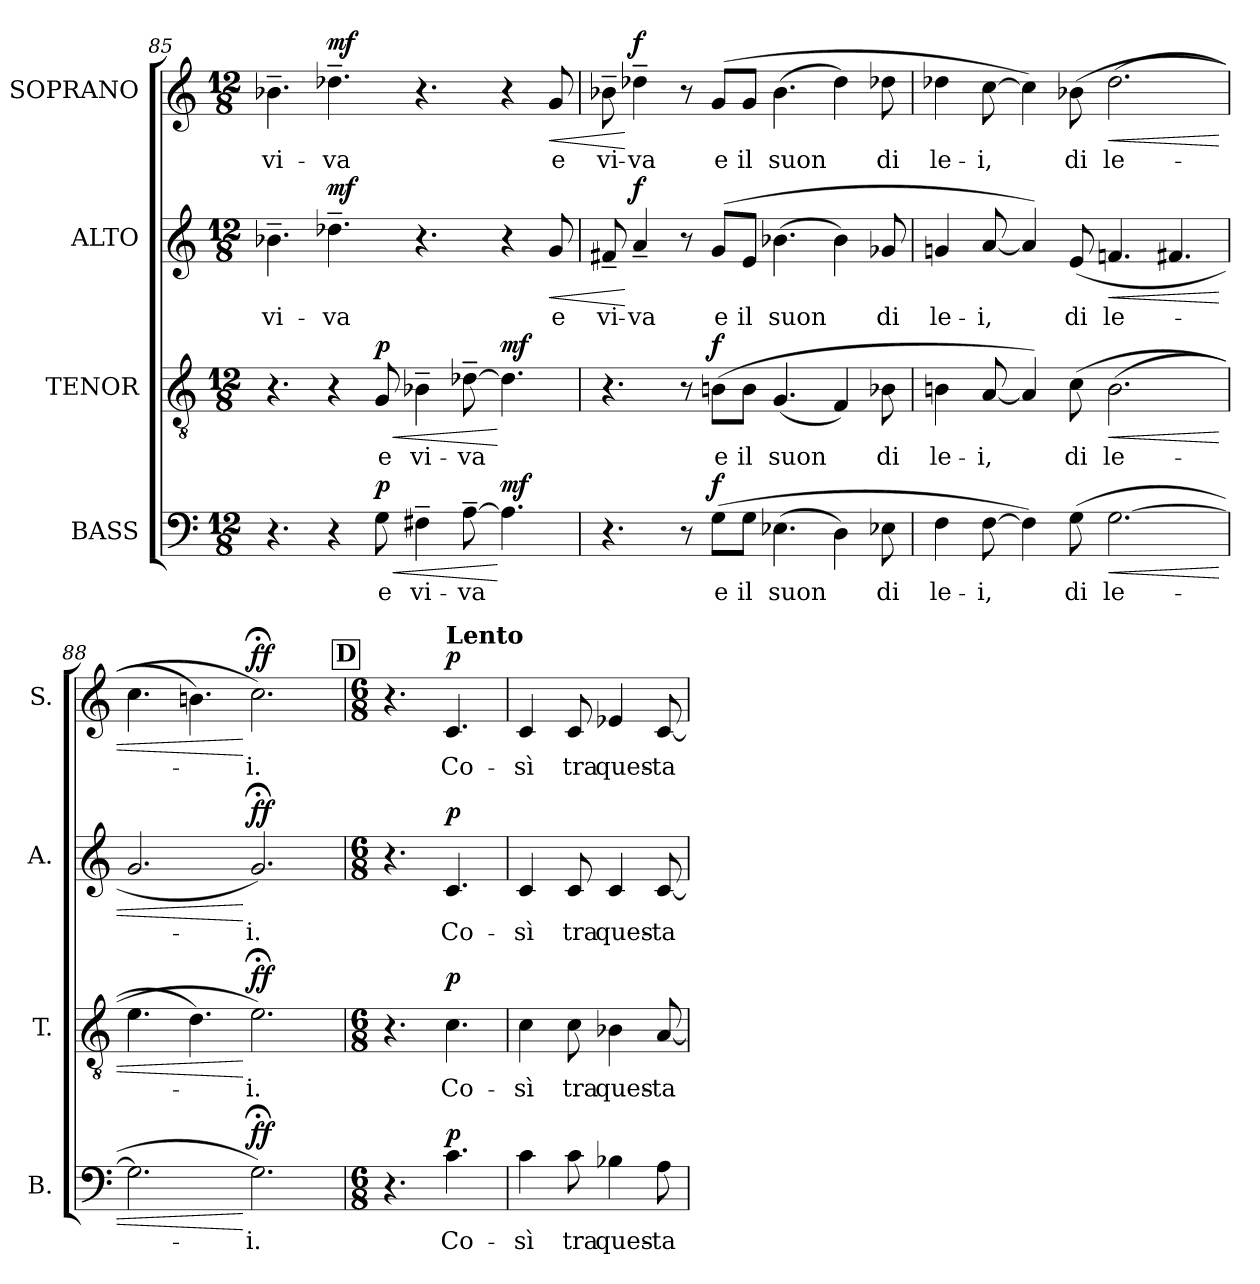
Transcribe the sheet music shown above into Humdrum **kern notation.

**kern	**text	**dynam	**kern	**text	**dynam	**kern	**text	**dynam	**kern	**text	**dynam
*part4	*part4	*part4	*part3	*part3	*part3	*part2	*part2	*part2	*part1	*part1	*part1
*staff4	*staff4	*staff4	*staff3	*staff3	*staff3	*staff2	*staff2	*staff2	*staff1	*staff1	*staff1
*I"BASS	*	*	*I"TENOR	*	*	*I"ALTO	*	*	*I"SOPRANO	*	*
*I'B.	*	*	*I'T.	*	*	*I'A.	*	*	*I'S.	*	*
*clefF4	*	*	*clefGv2	*	*	*clefG2	*	*	*clefG2	*	*
*	*	*	*ITrd7c12	*	*	*	*	*	*	*	*
*k[]	*	*	*k[]	*	*	*k[]	*	*	*k[]	*	*
*C:	*	*	*C:	*	*	*C:	*	*	*C:	*	*
*M12/8	*	*	*M12/8	*	*	*M12/8	*	*	*M12/8	*	*
=85	=85	=85	=85	=85	=85	=85	=85	=85	=85	=85	=85
!	!	!	!	!	!	!	!LO:LY:b:color=#000000	!	!	!	!
!	!	!	!	!	!	!	!	!	!	!LO:LY:b:color=#000000	!
4.r	.	.	4.r	.	.	4.b-X~i\	vi-	.	4.b-X~i\	vi-	.
!	!	!	!	!	!	!	!LO:LY:b:color=#000000	!	!	!	!
!	!	!	!	!	!	!	!	!	!	!LO:LY:b:color=#000000	!
4r	.	.	4r	.	.	4.dd-X~i\	-va	mf	4.dd-X~i\	-va	mf
!	!LO:LY:b:color=#000000	!LO:HP:b	!	!	!	!	!	!	!	!	!
!	!	!	!	!LO:LY:b:color=#000000	!LO:HP:b	!	!	!	!	!	!
8Gi\	e	< p	8GGi/	e	< p	.	.	.	.	.	.
!	!LO:LY:b:color=#000000	!	!	!	!	!	!	!	!	!	!
!	!	!	!	!LO:LY:b:color=#000000	!	!	!	!	!	!	!
4F#X~i\	vi-	.	4BB-X~i\	vi-	.	4.r	.	.	4.r	.	.
!	!LO:LY:b:color=#000000	!	!	!	!	!	!	!	!	!	!
!	!	!	!	!LO:LY:b:color=#000000	!	!	!	!	!	!	!
[>8A~i\	-va	.	[>8D-X~i\	-va	.	.	.	.	.	.	.
4.Ai\]	.	[ mf	4.D-i\]	.	[ mf	4r	.	.	4r	.	.
!	!	!	!	!	!	!	!LO:LY:b:color=#000000	!LO:HP:b	!	!	!
!	!	!	!	!	!	!	!	!	!	!LO:LY:b:color=#000000	!LO:HP:b
.	.	.	.	.	.	8gi/	e	<	8gi/	e	<
=86	=86	=86	=86	=86	=86	=86	=86	=86	=86	=86	=86
!	!	!	!	!	!	!	!LO:LY:b:color=#000000	!	!	!	!
!	!	!	!	!	!	!	!	!	!	!LO:LY:b:color=#000000	!
4.r	.	.	4.r	.	.	8f#X~i/	vi-	.	8b-X~i\	vi-	.
!	!	!	!	!	!	!	!LO:LY:b:color=#000000	!	!	!	!
!	!	!	!	!	!	!	!	!	!	!LO:LY:b:color=#000000	!
.	.	.	.	.	.	4a~i/	-va	[ f	4dd-X~i\	-va	[ f
8r	.	.	8r	.	.	8r	.	.	8r	.	.
!	!LO:LY:b:color=#000000	!	!	!	!	!	!	!	!	!	!
!	!	!	!	!LO:LY:b:color=#000000	!	!	!	!	!	!	!
!	!	!	!	!	!	!	!LO:LY:b:color=#000000	!	!	!	!
!	!	!	!	!	!	!	!	!	!	!LO:LY:b:color=#000000	!
(8Gi\L	e	f	(8BBni\L	e	f	(8gi/L	e	.	(8gi/L	e	.
!	!LO:LY:b:color=#000000	!	!	!	!	!	!	!	!	!	!
!	!	!	!	!LO:LY:b:color=#000000	!	!	!	!	!	!	!
!	!	!	!	!	!	!	!LO:LY:b:color=#000000	!	!	!	!
!	!	!	!	!	!	!	!	!	!	!LO:LY:b:color=#000000	!
8Gi\J	il	.	8BBi\J	il	.	8ei/J	il	.	8gi/J	il	.
!	!LO:LY:b:color=#000000	!	!	!	!	!	!	!	!	!	!
!	!	!	!	!LO:LY:b:color=#000000	!	!	!	!	!	!	!
!	!	!	!	!	!	!	!LO:LY:b:color=#000000	!	!	!	!
!	!	!	!	!	!	!	!	!	!	!LO:LY:b:color=#000000	!
(4.E-Xi\	suon	.	(4.GGi/	suon	.	(4.b-Xi\	suon	.	(4.b-i\	suon	.
4Di\)	.	.	4FFi/)	.	.	4b-i\)	.	.	4dd-i\)	.	.
!	!LO:LY:b:color=#000000	!	!	!	!	!	!	!	!	!	!
!	!	!	!	!LO:LY:b:color=#000000	!	!	!	!	!	!	!
!	!	!	!	!	!	!	!LO:LY:b:color=#000000	!	!	!	!
!	!	!	!	!	!	!	!	!	!	!LO:LY:b:color=#000000	!
8E-Xi\	di	.	8BB-Xi\	di	.	8g-Xi/	di	.	8dd-Xi\	di	.
=87	=87	=87	=87	=87	=87	=87	=87	=87	=87	=87	=87
!	!LO:LY:b:color=#000000	!	!	!	!	!	!	!	!	!	!
!	!	!	!	!LO:LY:b:color=#000000	!	!	!	!	!	!	!
!	!	!	!	!	!	!	!LO:LY:b:color=#000000	!	!	!	!
!	!	!	!	!	!	!	!	!	!	!LO:LY:b:color=#000000	!
4Fi\	le-	.	4BBni\	le-	.	4gni/	le-	.	4dd-Xi\	le-	.
!	!LO:LY:b:color=#000000	!	!	!	!	!	!	!	!	!	!
!	!	!	!	!LO:LY:b:color=#000000	!	!	!	!	!	!	!
!	!	!	!	!	!	!	!LO:LY:b:color=#000000	!	!	!	!
!	!	!	!	!	!	!	!	!	!	!LO:LY:b:color=#000000	!
[>8Fi\	-i,	.	[<8AAi/	-i,	.	[<8ai/	-i,	.	[>8cci\	-i,	.
4Fi\])	.	.	4AAi/])	.	.	4ai/])	.	.	4cci\])	.	.
!	!LO:LY:b:color=#000000	!	!	!	!	!	!	!	!	!	!
!	!	!	!	!LO:LY:b:color=#000000	!	!	!	!	!	!	!
!	!	!	!	!	!	!	!LO:LY:b:color=#000000	!	!	!	!
!	!	!	!	!	!	!	!	!	!	!LO:LY:b:color=#000000	!
(8Gi\	di	.	(8Ci\	di	.	(8ei/	di	.	(8b-Xi\	di	.
!	!LO:LY:b:color=#000000	!LO:HP:b	!	!	!	!	!	!	!	!	!
!	!	!	!	!LO:LY:b:color=#000000	!LO:HP:b	!	!	!	!	!	!
!	!	!	!	!	!	!	!LO:LY:b:color=#000000	!LO:HP:b	!	!	!
!	!	!	!	!	!	!	!	!	!	!LO:LY:b:color=#000000	!LO:HP:b
[>2.Gi\	le-	<	(2.BBi\	le-	<	4.fni/	le-	<	(2.dd-i\	le-	<
.	.	.	.	.	.	4.f#Xi/	.	.	.	.	.
=88	=88	=88	=88	=88	=88	=88	=88	=88	=88	=88	=88
2.Gi\]	.	.	4.Ei\	.	.	2.gi/	.	.	4.cci\	.	.
.	.	.	4.Di\)	.	.	.	.	.	4.bni\)	.	.
!	!LO:LY:b:color=#000000	!	!	!	!	!	!	!	!	!	!
!	!	!	!	!LO:LY:b:color=#000000	!	!	!	!	!	!	!
!	!	!	!	!	!	!	!LO:LY:b:color=#000000	!	!	!	!
!	!	!	!	!	!	!	!	!	!	!LO:LY:b:color=#000000	!
2.G;i\)	-i.	[ ff	2.E;i\)	-i.	[ ff	2.g;i/)	-i.	[ ff	2.cc;i\)	-i.	[ ff
!!LO:REH:place=s1:B:color=#000000:enc=box:fs=15.141:t=D
=89	=89	=89	=89	=89	=89	=89	=89	=89	=89	=89	=89
*M6/8	*	*	*M6/8	*	*	*M6/8	*	*	*M6/8	*	*
4.r	.	.	4.r	.	.	4.r	.	.	4.r	.	.
!	!LO:LY:b:color=#000000	!	!	!	!	!	!	!	!	!	!
!	!	!	!	!LO:LY:b:color=#000000	!	!	!	!	!	!	!
!	!	!	!	!	!	!	!LO:LY:b:color=#000000	!	!	!	!
*	*	*	*	*	*	*	*	*	*MM60	*	*
!	!	!	!	!	!	!	!	!	!LO:TX:a:B:t=Lento	!	!
!	!	!	!	!	!	!	!	!	!	!LO:LY:b:color=#000000	!
4.ci\	Co-	p	4.Ci\	Co-	p	4.ci/	Co-	p	4.ci/	Co-	p
!!LO:PB:g=z
=90	=90	=90	=90	=90	=90	=90	=90	=90	=90	=90	=90
!	!LO:LY:b:color=#000000	!	!	!	!	!	!	!	!	!	!
!	!	!	!	!LO:LY:b:color=#000000	!	!	!	!	!	!	!
!	!	!	!	!	!	!	!LO:LY:b:color=#000000	!	!	!	!
!	!	!	!	!	!	!	!	!	!	!LO:LY:b:color=#000000	!
4ci\	-sì	.	4Ci\	-sì	.	4ci/	-sì	.	4ci/	-sì	.
!	!LO:LY:b:color=#000000	!	!	!	!	!	!	!	!	!	!
!	!	!	!	!LO:LY:b:color=#000000	!	!	!	!	!	!	!
!	!	!	!	!	!	!	!LO:LY:b:color=#000000	!	!	!	!
!	!	!	!	!	!	!	!	!	!	!LO:LY:b:color=#000000	!
8ci\	tra	.	8Ci\	tra	.	8ci/	tra	.	8ci/	tra	.
!	!LO:LY:b:color=#000000	!	!	!	!	!	!	!	!	!	!
!	!	!	!	!LO:LY:b:color=#000000	!	!	!	!	!	!	!
!	!	!	!	!	!	!	!LO:LY:b:color=#000000	!	!	!	!
!	!	!	!	!	!	!	!	!	!	!LO:LY:b:color=#000000	!
4B-Xi\	ques-	.	4BB-Xi\	ques-	.	4ci/	ques-	.	4e-Xi/	ques-	.
!	!LO:LY:b:color=#000000	!	!	!	!	!	!	!	!	!	!
!	!	!	!	!LO:LY:b:color=#000000	!	!	!	!	!	!	!
!	!	!	!	!	!	!	!LO:LY:b:color=#000000	!	!	!	!
!	!	!	!	!	!	!	!	!	!	!LO:LY:b:color=#000000	!
8Ai\	-ta	.	[<8AAi/	-ta	.	[<8ci/	-ta	.	[<8ci/	-ta	.
=	=	=	=	=	=	=	=	=	=	=	=
*-	*-	*-	*-	*-	*-	*-	*-	*-	*-	*-	*-
